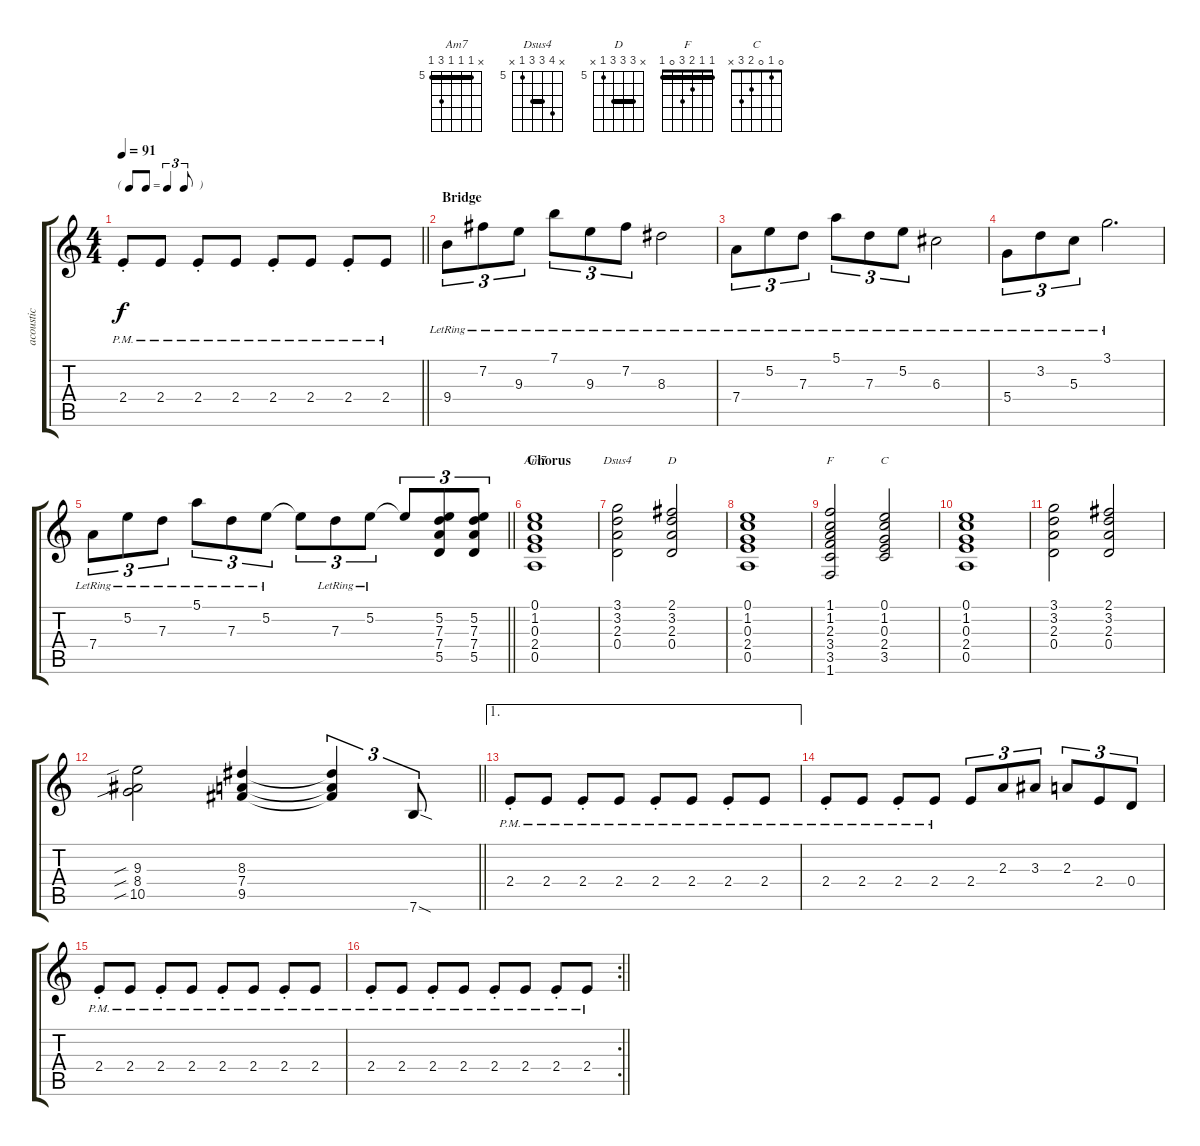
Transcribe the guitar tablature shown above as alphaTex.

\track ("acoustic" "acoustic") {instrument acousticguitarsteel}
\staff {score tabs}
\tuning (E4 B3 G3 D3 A2 E2) {hide}
\chord ("Am7" x 5 5 5 7 5) {firstfret 5 barre 5}
\chord ("Dsus4" x 8 7 7 5 x) {firstfret 5 barre 7}
\chord ("D" x 7 7 7 5 x) {firstfret 5 barre 7}
\chord ("F" 1 1 2 3 0 1) {barre 1}
\chord ("C" 0 1 0 2 3 x)
\ts (4 4)
\tf triplet8th
\tempo 91
\clef g2
\barLineRight lightlight
\ks c
2.4{pm st}.8{dy f} 2.4{pm}.8 2.4{pm st}.8 2.4{pm}.8 2.4{pm st}.8 2.4{pm}.8 2.4{pm st}.8 2.4{pm}.8 |
\section ("" "Bridge")
9.4{lr}.8{tu (3 2)} 7.2{lr}.8{tu (3 2)} 9.3{lr}.8{tu (3 2)} 7.1{lr}.8{tu (3 2)} 9.3{lr}.8{tu (3 2)} 7.2{lr}.8{tu (3 2)} 8.3{lr}.2 |
7.4{lr}.8{tu (3 2)} 5.2{lr}.8{tu (3 2)} 7.3{lr}.8{tu (3 2)} 5.1{lr}.8{tu (3 2)} 7.3{lr}.8{tu (3 2)} 5.2{lr}.8{tu (3 2)} 6.3{lr}.2 |
5.4{lr}.8{tu (3 2)} 3.2{lr}.8{tu (3 2)} 5.3{lr}.8{tu (3 2)} 3.1{lr}.2{d} |
\barLineRight lightlight
7.4{lr}.8{tu (3 2)} 5.2{lr}.8{tu (3 2)} 7.3{lr}.8{tu (3 2)} 5.1{lr}.8{tu (3 2)} 7.3{lr}.8{tu (3 2)} 5.2{lr}.8{tu (3 2)} 5.2{t}.8{tu (3 2)} 7.3{lr}.8{tu (3 2)} 5.2{lr}.8{tu (3 2)} 5.2{t}.8{tu (3 2)} (5.2 7.3 7.4 5.5).8{tu (3 2)} (5.2 7.3 7.4 5.5).8{tu (3 2)} |
\section ("" "Chorus")
(0.1 1.2 0.3 2.4 0.5).1{ch "Am7"} |
(3.1 3.2 2.3 0.4).2{ch "Dsus4"} (2.1 3.2 2.3 0.4).2{ch "D"} |
(0.1 1.2 0.3 2.4 0.5).1 |
(1.1 1.2 2.3 3.4 3.5 1.6).2{ch "F"} (0.1 1.2 0.3 2.4 3.5).2{ch "C"} |
(0.1 1.2 0.3 2.4 0.5).1 |
(3.1 3.2 2.3 0.4).2 (2.1 3.2 2.3 0.4).2 |
\barLineRight lightlight
(9.3{sib} 8.4{sib} 10.5{sib}).2 (8.3 7.4 9.5).4 (8.3{t} 7.4{t} 9.5{t}).4{tu (3 2)} 7.6{sod}.8{tu (3 2)} |
\ae 1
2.4{pm st}.8 2.4{pm}.8 2.4{pm st}.8 2.4{pm}.8 2.4{pm st}.8 2.4{pm}.8 2.4{pm st}.8 2.4{pm}.8 |
2.4{pm st}.8 2.4{pm}.8 2.4{pm st}.8 2.4{pm}.8 2.4.8{tu (3 2)} 2.3.8{tu (3 2)} 3.3.8{tu (3 2)} 2.3.8{tu (3 2)} 2.4.8{tu (3 2)} 0.4.8{tu (3 2)} |
2.4{pm st}.8 2.4{pm}.8 2.4{pm st}.8 2.4{pm}.8 2.4{pm st}.8 2.4{pm}.8 2.4{pm st}.8 2.4{pm}.8 |
\rc 2
\barLineRight lightlight
2.4{pm st}.8 2.4{pm}.8 2.4{pm st}.8 2.4{pm}.8 2.4{pm st}.8 2.4{pm}.8 2.4{pm st}.8 2.4{pm}.8
